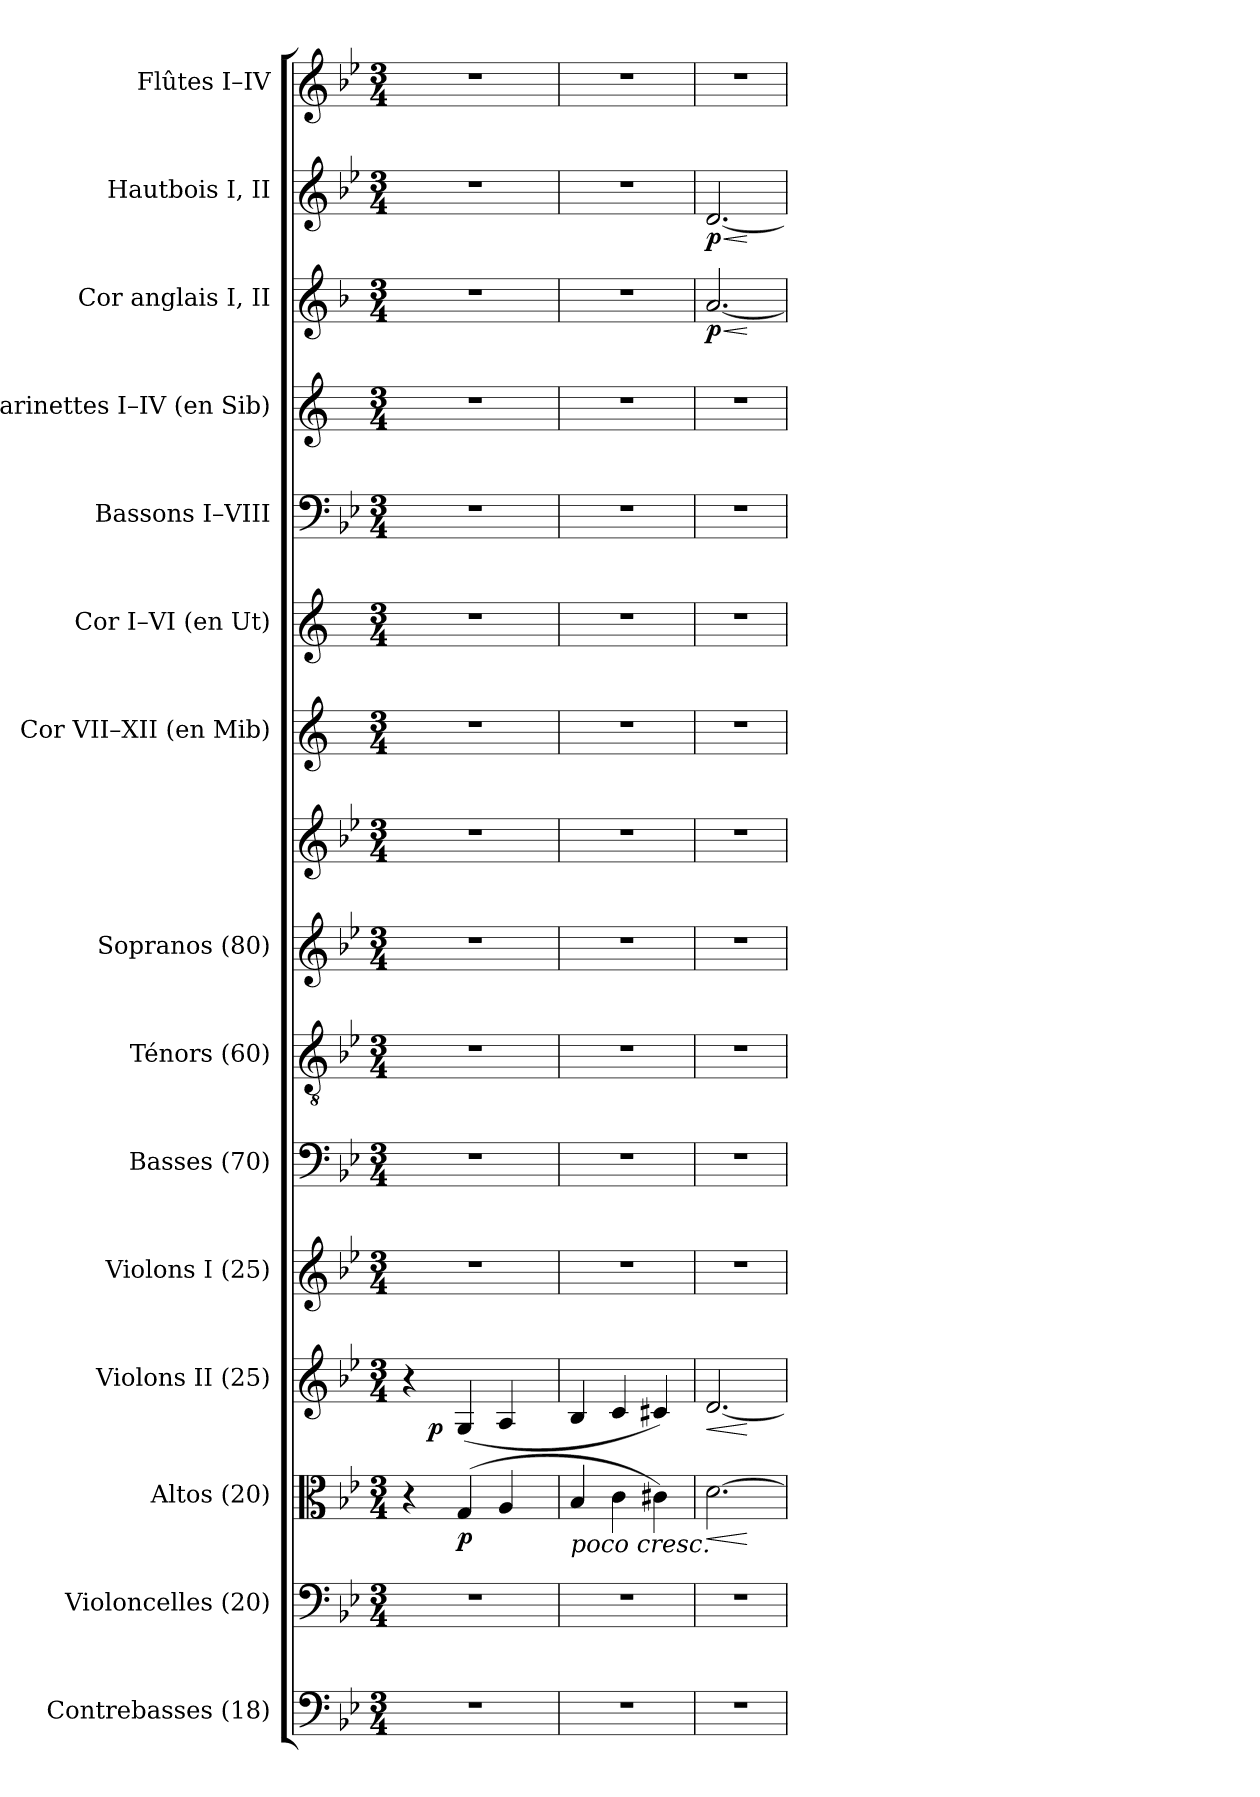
**kern	**kern	**kern	**dynam	**kern	**dynam	**kern	**kern	**kern	**kern	**kern	**kern	**kern	**kern	**kern	**kern	**dynam	**kern	**dynam	**kern
*part15	*part14	*part13	*part13	*part12	*part12	*part11	*part10	*part9	*part8	*part8	*part7	*part6	*part5	*part4	*part3	*part3	*part2	*part2	*part1
*staff16	*staff15	*staff14	*staff14	*staff13	*staff13	*staff12	*staff11	*staff10	*staff9	*staff8	*staff7	*staff6	*staff5	*staff4	*staff3	*staff3	*staff2	*staff2	*staff1
*I"Contrebasses (18)	*I"Violoncelles (20)	*I"Altos (20)	*	*I"Violons II (25)	*	*I"Violons I (25)	*I"Basses (70)	*I"Ténors (60)	*I"Sopranos (80)	*	*I"Cor VII–XII (en Mib)	*I"Cor I–VI (en Ut)	*I"Bassons I–VIII	*I"Clarinettes I–IV (en Sib)	*I"Cor anglais I, II	*	*I"Hautbois I, II	*	*I"Flûtes I–IV
*I'Cb.	*I'Vlles	*I'Altos	*	*I'Vns II	*	*I'Vns I	*I'Basses	*I'Tén.	*I'Sopr.	*	*I'Cor (Mib)	*I'Cor (Ut)	*I'Bns	*I'Cl. (Sib)	*I'C. a.	*	*I'Hb.	*	*I'Fl.
!!LO:PB:g=z
*clefF4	*clefF4	*clefC3	*	*clefG2	*	*clefG2	*clefF4	*clefGv2	*clefG2	*clefG2	*clefG2	*clefG2	*clefF4	*clefG2	*clefG2	*	*clefG2	*	*clefG2
*ITrd7c12	*	*	*	*	*	*	*	*ITrd7c12	*	*	*ITrd5c9	*ITrd7c12	*	*ITrd1c2	*ITrd4c7	*	*	*	*
*k[b-e-]	*k[b-e-]	*k[b-e-]	*	*k[b-e-]	*	*k[b-e-]	*k[b-e-]	*k[b-e-]	*k[b-e-]	*k[b-e-]	*k[b-e-a-]	*k[]	*k[b-e-]	*k[b-e-]	*k[b-e-]	*	*k[b-e-]	*	*k[b-e-]
*B-:	*B-:	*B-:	*	*B-:	*	*B-:	*B-:	*B-:	*B-:	*B-:	*E-:	*C:	*B-:	*B-:	*B-:	*	*B-:	*	*B-:
*M3/4	*M3/4	*M3/4	*	*M3/4	*	*M3/4	*M3/4	*M3/4	*M3/4	*M3/4	*M3/4	*M3/4	*M3/4	*M3/4	*M3/4	*	*M3/4	*	*M3/4
*MM80	*MM80	*MM80	*	*MM80	*	*MM80	*MM80	*MM80	*MM80	*MM80	*MM80	*MM80	*MM80	*MM80	*MM80	*	*MM80	*	*MM80
=1	=1	=1	=1	=1	=1	=1	=1	=1	=1	=1	=1	=1	=1	=1	=1	=1	=1	=1	=1
!LO:N:vis=1	!LO:N:vis=1	!	!	!	!	!LO:N:vis=1	!LO:N:vis=1	!LO:N:vis=1	!LO:N:vis=1	!LO:N:vis=1	!LO:N:vis=1	!LO:N:vis=1	!LO:N:vis=1	!LO:N:vis=1	!LO:N:vis=1	!	!LO:N:vis=1	!	!LO:N:vis=1
*	*	*	*	*^	*	*	*	*	*	*	*	*	*	*	*	*	*	*	*
2.r	2.r	4r	.	4r	16..ryy	.	2.r	2.r	2.r	2.r	2.r	2.r	2.r	2.r	2.r	2.r	.	2.r	.	2.r
.	.	.	.	.	2ryy	p	.	.	.	.	.	.	.	.	.	.	.	.	.	.
.	.	(4Gi/	p	(4Gi/	.	.	.	.	.	.	.	.	.	.	.	.	.	.	.	.
.	.	4Ai/	.	4Ai/	.	.	.	.	.	.	.	.	.	.	.	.	.	.	.	.
.	.	.	.	.	8ryy	.	.	.	.	.	.	.	.	.	.	.	.	.	.	.
.	.	.	.	.	64ryy	.	.	.	.	.	.	.	.	.	.	.	.	.	.	.
=2	=2	=2	=2	=2	=2	=2	=2	=2	=2	=2	=2	=2	=2	=2	=2	=2	=2	=2	=2	=2
!	!	!	!	!LO:TX:b:i:t=poco cresc.	!	!	!	!	!	!	!	!	!	!	!	!	!	!	!	!
!	!	!LO:TX:b:i:t=poco cresc.	!	!	!	!	!	!	!	!	!	!	!	!	!	!	!	!	!	!
!LO:N:vis=1	!LO:N:vis=1	!	!	!	!	!	!LO:N:vis=1	!LO:N:vis=1	!LO:N:vis=1	!LO:N:vis=1	!LO:N:vis=1	!LO:N:vis=1	!LO:N:vis=1	!LO:N:vis=1	!LO:N:vis=1	!LO:N:vis=1	!	!LO:N:vis=1	!	!LO:N:vis=1
*	*	*	*	*v	*v	*	*	*	*	*	*	*	*	*	*	*	*	*	*	*
2.r	2.r	4B-i/	.	4B-i/	.	2.r	2.r	2.r	2.r	2.r	2.r	2.r	2.r	2.r	2.r	.	2.r	.	2.r
.	.	4ci\	.	4ci/	.	.	.	.	.	.	.	.	.	.	.	.	.	.	.
.	.	4c#Xi\)	.	4c#Xi/)	.	.	.	.	.	.	.	.	.	.	.	.	.	.	.
=3	=3	=3	=3	=3	=3	=3	=3	=3	=3	=3	=3	=3	=3	=3	=3	=3	=3	=3	=3
!LO:N:vis=1	!LO:N:vis=1	!	!LO:HP:b	!	!LO:HP:b	!LO:N:vis=1	!LO:N:vis=1	!LO:N:vis=1	!LO:N:vis=1	!LO:N:vis=1	!LO:N:vis=1	!LO:N:vis=1	!LO:N:vis=1	!LO:N:vis=1	!	!LO:HP:b	!	!LO:HP:b	!LO:N:vis=1
2.r	2.r	[>2.di\	<	[<2.di/	<	2.r	2.r	2.r	2.r	2.r	2.r	2.r	2.r	2.r	[<2.di/	< p	[<2.di/	< p	2.r
.	.	.	[	.	[	.	.	.	.	.	.	.	.	.	.	[	.	[	.
=	=	=	=	=	=	=	=	=	=	=	=	=	=	=	=	=	=	=	=
*-	*-	*-	*-	*-	*-	*-	*-	*-	*-	*-	*-	*-	*-	*-	*-	*-	*-	*-	*-
